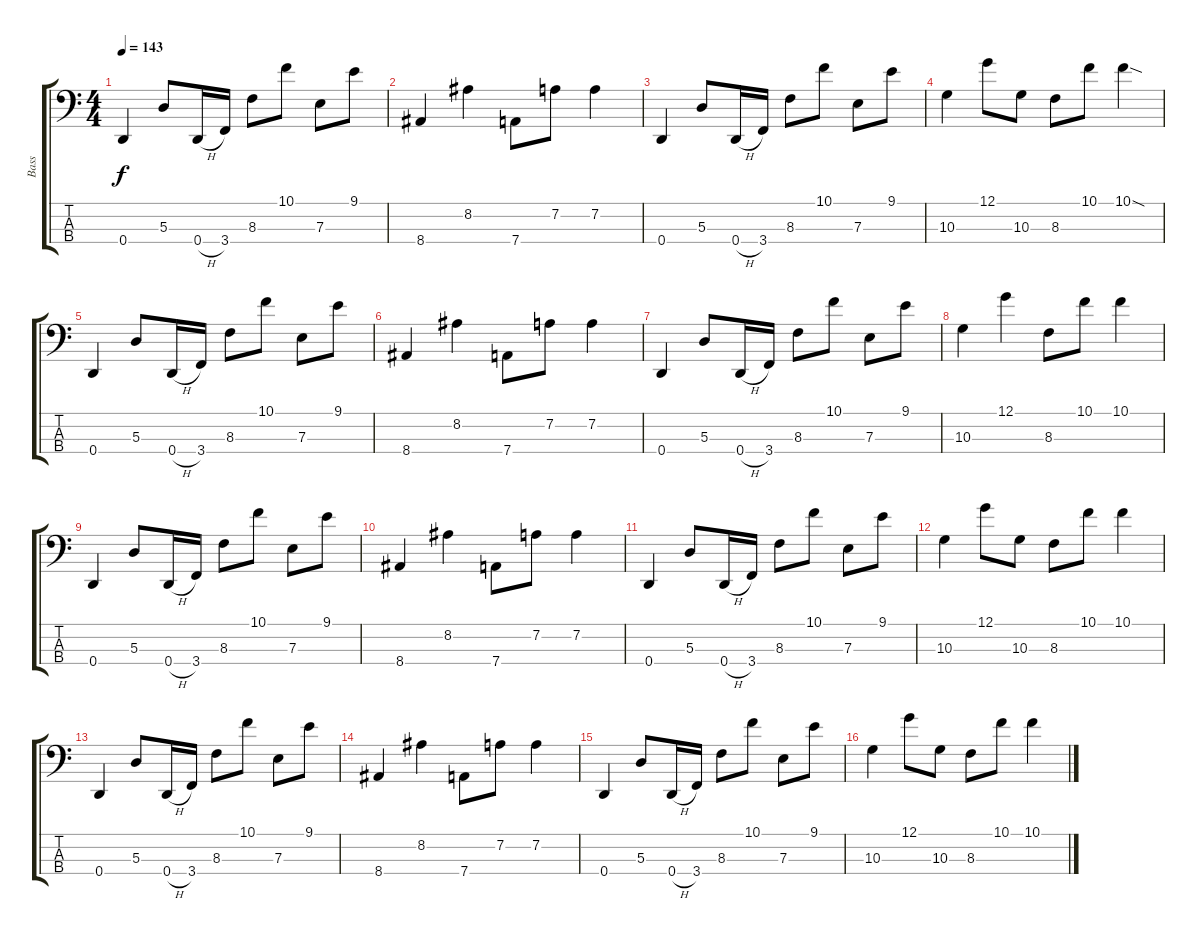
\track ("Bass" "Bass") {instrument electricbasspick}
\staff {score tabs}
\tuning (G2 D2 A1 D1) {hide}
\ts (4 4)
\tempo 143
\clef f4
\ks c
0.4.4{dy f} 5.3.8 0.4{h}.16 3.4.16 8.3.8 10.1.8 7.3.8 9.1.8 |
8.4.4 8.2.4 7.4.8 7.2.8 7.2.4 |
0.4.4 5.3.8 0.4{h}.16 3.4.16 8.3.8 10.1.8 7.3.8 9.1.8 |
10.3.4 12.1.8 10.3.8 8.3.8 10.1.8 10.1{sod}.4 |
0.4.4 5.3.8 0.4{h}.16 3.4.16 8.3.8 10.1.8 7.3.8 9.1.8 |
8.4.4 8.2.4 7.4.8 7.2.8 7.2.4 |
0.4.4 5.3.8 0.4{h}.16 3.4.16 8.3.8 10.1.8 7.3.8 9.1.8 |
10.3.4 12.1.4 8.3.8 10.1.8 10.1.4 |
0.4.4 5.3.8 0.4{h}.16 3.4.16 8.3.8 10.1.8 7.3.8 9.1.8 |
8.4.4 8.2.4 7.4.8 7.2.8 7.2.4 |
0.4.4 5.3.8 0.4{h}.16 3.4.16 8.3.8 10.1.8 7.3.8 9.1.8 |
10.3.4 12.1.8 10.3.8 8.3.8 10.1.8 10.1.4 |
0.4.4 5.3.8 0.4{h}.16 3.4.16 8.3.8 10.1.8 7.3.8 9.1.8 |
8.4.4 8.2.4 7.4.8 7.2.8 7.2.4 |
0.4.4 5.3.8 0.4{h}.16 3.4.16 8.3.8 10.1.8 7.3.8 9.1.8 |
10.3.4 12.1.8 10.3.8 8.3.8 10.1.8 10.1.4
